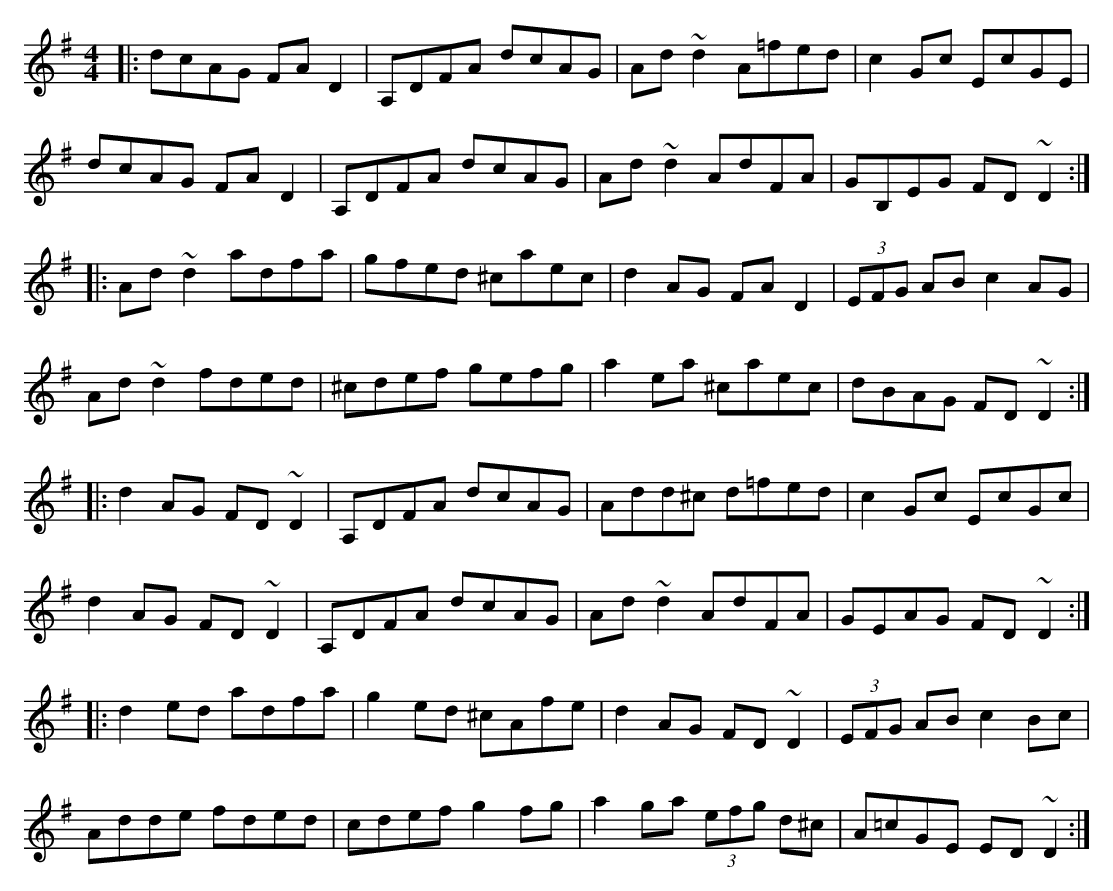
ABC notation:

X:1
M:4/4
K:Dmix
|:dcAG FAD2|A,DFA dcAG|Ad~d2 A=fed|c2Gc EcGE|
dcAG FAD2|A,DFA dcAG|Ad~d2 AdFA|GB,EG FD~D2:|
|:Ad~d2 adfa|gfed ^caec|d2AG FAD2|(3EFG AB c2AG|
Ad~d2 fded|^cdef gefg|a2ea ^caec|dBAG FD~D2:|
|:d2AG FD~D2|A,DFA dcAG|Add^c d=fed|c2Gc EcGc|
d2AG FD~D2|A,DFA dcAG|Ad~d2 AdFA|GEAG FD~D2:|
|:d2ed adfa|g2ed ^cAfe|d2AG FD~D2|(3EFG AB c2Bc|
Adde fded|cdef g2fg|a2ga (3efg d^c|A=cGE ED~D2:|
